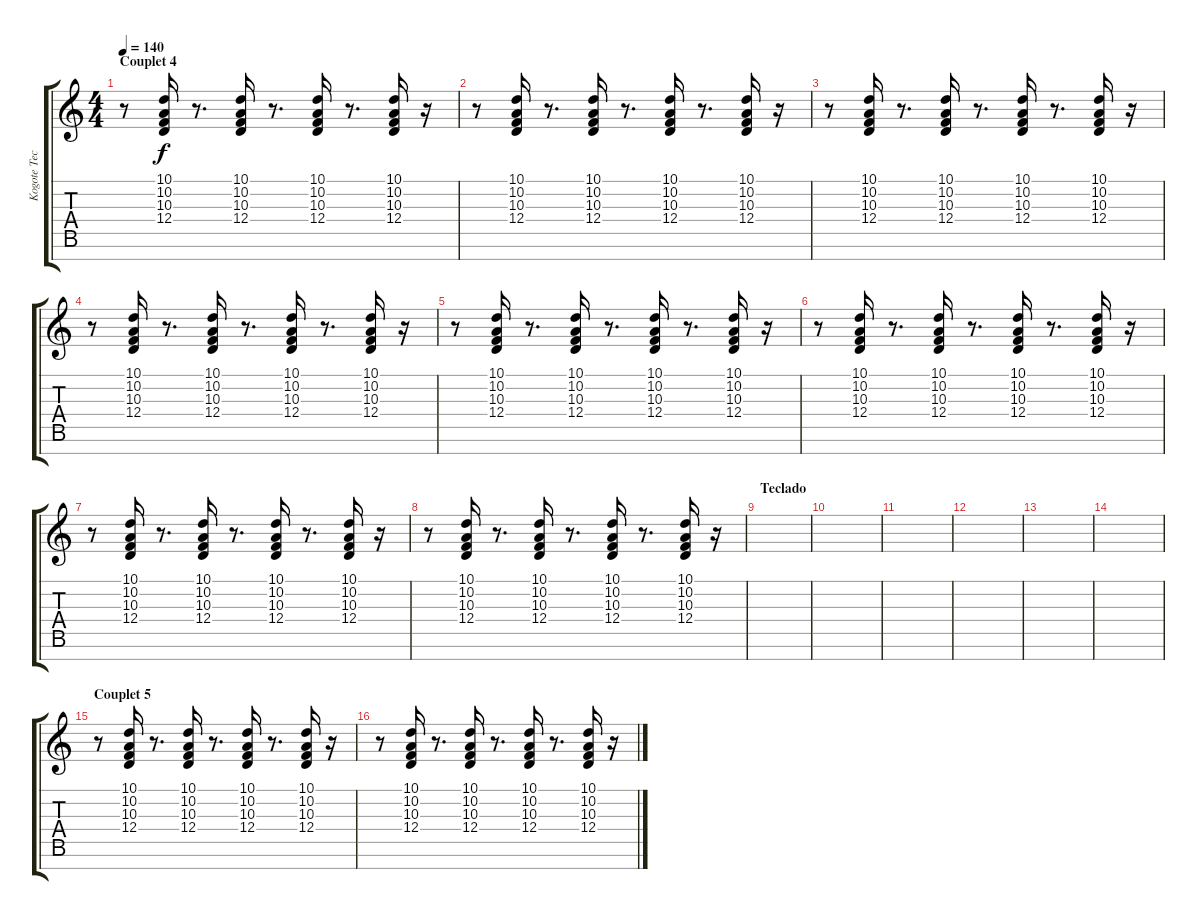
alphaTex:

\track ("Kogote Teclado" "Kogote Tec") {instrument accordion}
\staff {score tabs}
\tuning (E4 B3 G3 D3 A2 E2 B1) {hide}
\ts (4 4)
\section ("" "Couplet 4")
\tempo 140
\clef g2
\ks c
r.8{dy f instrument accordion} (10.1 10.2 10.3 12.4).16 r.8{d} (10.1 10.2 10.3 12.4).16 r.8{d} (10.1 10.2 10.3 12.4).16 r.8{d} (10.1 10.2 10.3 12.4).16 r.16 |
r.8 (10.1 10.2 10.3 12.4).16 r.8{d} (10.1 10.2 10.3 12.4).16 r.8{d} (10.1 10.2 10.3 12.4).16 r.8{d} (10.1 10.2 10.3 12.4).16 r.16 |
r.8 (10.1 10.2 10.3 12.4).16 r.8{d} (10.1 10.2 10.3 12.4).16 r.8{d} (10.1 10.2 10.3 12.4).16 r.8{d} (10.1 10.2 10.3 12.4).16 r.16 |
r.8 (10.1 10.2 10.3 12.4).16 r.8{d} (10.1 10.2 10.3 12.4).16 r.8{d} (10.1 10.2 10.3 12.4).16 r.8{d} (10.1 10.2 10.3 12.4).16 r.16 |
r.8 (10.1 10.2 10.3 12.4).16 r.8{d} (10.1 10.2 10.3 12.4).16 r.8{d} (10.1 10.2 10.3 12.4).16 r.8{d} (10.1 10.2 10.3 12.4).16 r.16 |
r.8 (10.1 10.2 10.3 12.4).16 r.8{d} (10.1 10.2 10.3 12.4).16 r.8{d} (10.1 10.2 10.3 12.4).16 r.8{d} (10.1 10.2 10.3 12.4).16 r.16 |
r.8 (10.1 10.2 10.3 12.4).16 r.8{d} (10.1 10.2 10.3 12.4).16 r.8{d} (10.1 10.2 10.3 12.4).16 r.8{d} (10.1 10.2 10.3 12.4).16 r.16 |
r.8 (10.1 10.2 10.3 12.4).16 r.8{d} (10.1 10.2 10.3 12.4).16 r.8{d} (10.1 10.2 10.3 12.4).16 r.8{d} (10.1 10.2 10.3 12.4).16 r.16 |
\section ("" "Teclado")
|
|
|
|
|
|
\section ("" "Couplet 5")
r.8{instrument accordion} (10.1 10.2 10.3 12.4).16 r.8{d} (10.1 10.2 10.3 12.4).16 r.8{d} (10.1 10.2 10.3 12.4).16 r.8{d} (10.1 10.2 10.3 12.4).16 r.16 |
r.8 (10.1 10.2 10.3 12.4).16 r.8{d} (10.1 10.2 10.3 12.4).16 r.8{d} (10.1 10.2 10.3 12.4).16 r.8{d} (10.1 10.2 10.3 12.4).16 r.16
